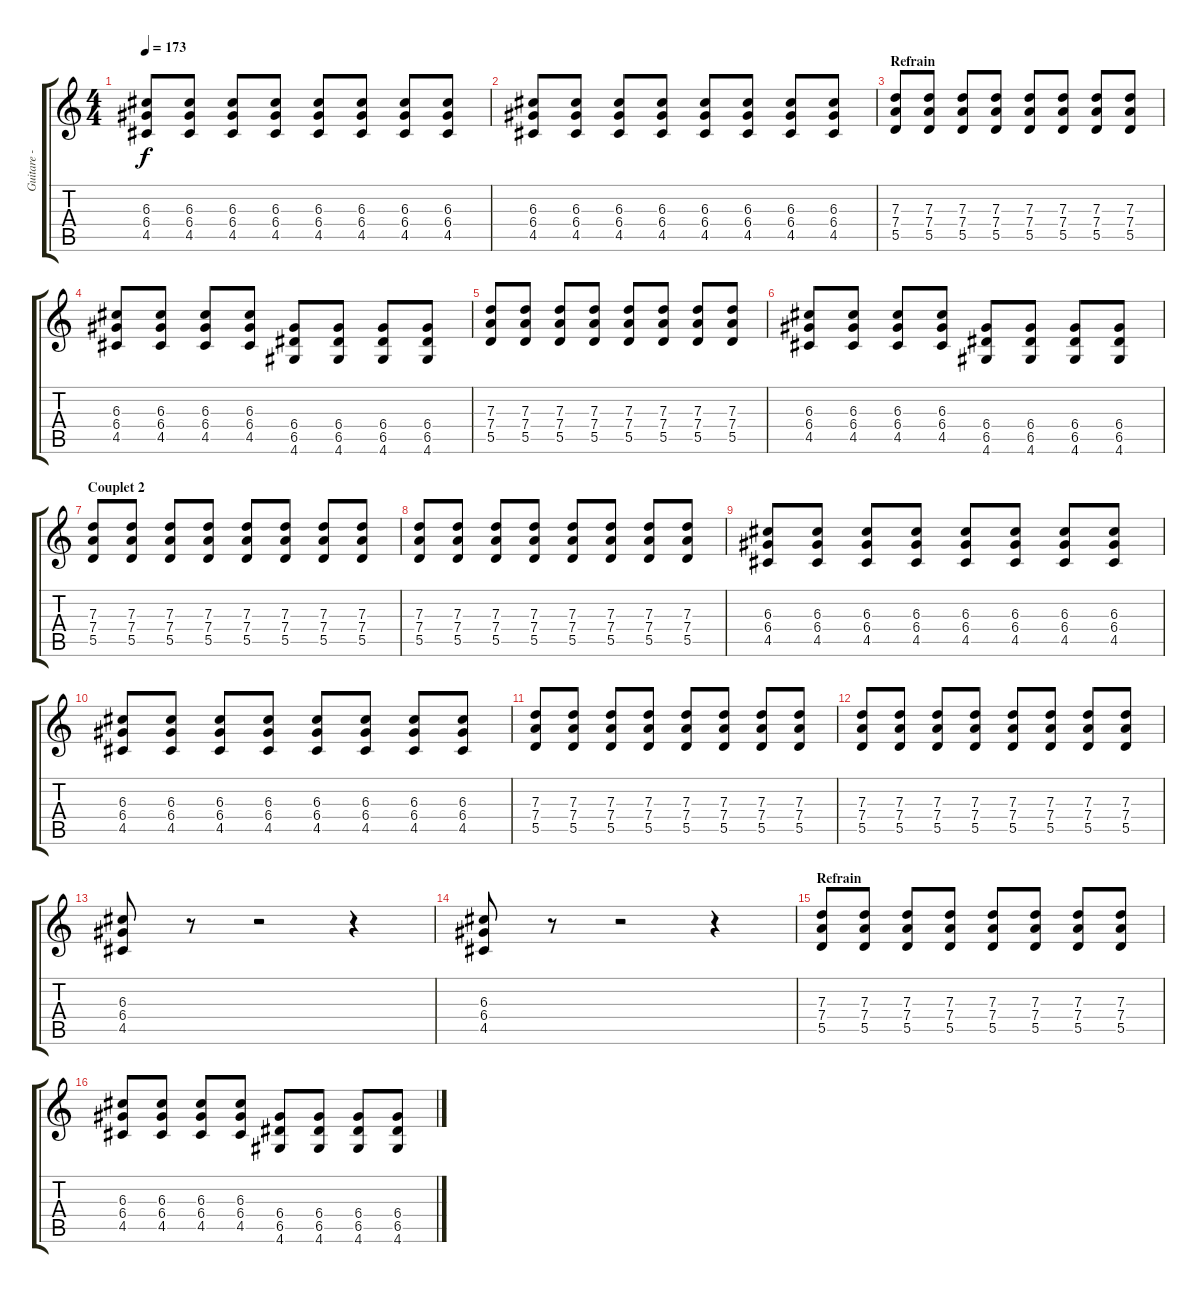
\track ("Guitare - Yann" "Guitare - ") {instrument overdrivenguitar}
\staff {score tabs}
\tuning (E4 B3 G3 D3 A2 E2) {hide}
\ts (4 4)
\tempo 173
\clef g2
\ks c
(6.3 6.4 4.5).8{dy f} (6.3 6.4 4.5).8 (6.3 6.4 4.5).8 (6.3 6.4 4.5).8 (6.3 6.4 4.5).8 (6.3 6.4 4.5).8 (6.3 6.4 4.5).8 (6.3 6.4 4.5).8 |
(6.3 6.4 4.5).8 (6.3 6.4 4.5).8 (6.3 6.4 4.5).8 (6.3 6.4 4.5).8 (6.3 6.4 4.5).8 (6.3 6.4 4.5).8 (6.3 6.4 4.5).8 (6.3 6.4 4.5).8 |
\section ("" "Refrain")
(7.3 7.4 5.5).8{instrument overdrivenguitar} (7.3 7.4 5.5).8 (7.3 7.4 5.5).8 (7.3 7.4 5.5).8 (7.3 7.4 5.5).8 (7.3 7.4 5.5).8 (7.3 7.4 5.5).8 (7.3 7.4 5.5).8 |
(6.3 6.4 4.5).8 (6.3 6.4 4.5).8 (6.3 6.4 4.5).8 (6.3 6.4 4.5).8 (6.4 6.5 4.6).8 (6.4 6.5 4.6).8 (6.4 6.5 4.6).8 (6.4 6.5 4.6).8 |
(7.3 7.4 5.5).8 (7.3 7.4 5.5).8 (7.3 7.4 5.5).8 (7.3 7.4 5.5).8 (7.3 7.4 5.5).8 (7.3 7.4 5.5).8 (7.3 7.4 5.5).8 (7.3 7.4 5.5).8 |
(6.3 6.4 4.5).8 (6.3 6.4 4.5).8 (6.3 6.4 4.5).8 (6.3 6.4 4.5).8 (6.4 6.5 4.6).8 (6.4 6.5 4.6).8 (6.4 6.5 4.6).8 (6.4 6.5 4.6).8 |
\section ("" "Couplet 2")
(7.3 7.4 5.5).8{instrument overdrivenguitar} (7.3 7.4 5.5).8 (7.3 7.4 5.5).8 (7.3 7.4 5.5).8 (7.3 7.4 5.5).8 (7.3 7.4 5.5).8 (7.3 7.4 5.5).8 (7.3 7.4 5.5).8 |
(7.3 7.4 5.5).8 (7.3 7.4 5.5).8 (7.3 7.4 5.5).8 (7.3 7.4 5.5).8 (7.3 7.4 5.5).8 (7.3 7.4 5.5).8 (7.3 7.4 5.5).8 (7.3 7.4 5.5).8 |
(6.3 6.4 4.5).8 (6.3 6.4 4.5).8 (6.3 6.4 4.5).8 (6.3 6.4 4.5).8 (6.3 6.4 4.5).8 (6.3 6.4 4.5).8 (6.3 6.4 4.5).8 (6.3 6.4 4.5).8 |
(6.3 6.4 4.5).8 (6.3 6.4 4.5).8 (6.3 6.4 4.5).8 (6.3 6.4 4.5).8 (6.3 6.4 4.5).8 (6.3 6.4 4.5).8 (6.3 6.4 4.5).8 (6.3 6.4 4.5).8 |
(7.3 7.4 5.5).8 (7.3 7.4 5.5).8 (7.3 7.4 5.5).8 (7.3 7.4 5.5).8 (7.3 7.4 5.5).8 (7.3 7.4 5.5).8 (7.3 7.4 5.5).8 (7.3 7.4 5.5).8 |
(7.3 7.4 5.5).8 (7.3 7.4 5.5).8 (7.3 7.4 5.5).8 (7.3 7.4 5.5).8 (7.3 7.4 5.5).8 (7.3 7.4 5.5).8 (7.3 7.4 5.5).8 (7.3 7.4 5.5).8 |
(6.3 6.4 4.5).8 r.8 r.2 r.4 |
(6.3 6.4 4.5).8 r.8 r.2 r.4 |
\section ("" "Refrain")
(7.3 7.4 5.5).8{instrument overdrivenguitar} (7.3 7.4 5.5).8 (7.3 7.4 5.5).8 (7.3 7.4 5.5).8 (7.3 7.4 5.5).8 (7.3 7.4 5.5).8 (7.3 7.4 5.5).8 (7.3 7.4 5.5).8 |
(6.3 6.4 4.5).8 (6.3 6.4 4.5).8 (6.3 6.4 4.5).8 (6.3 6.4 4.5).8 (6.4 6.5 4.6).8 (6.4 6.5 4.6).8 (6.4 6.5 4.6).8 (6.4 6.5 4.6).8
